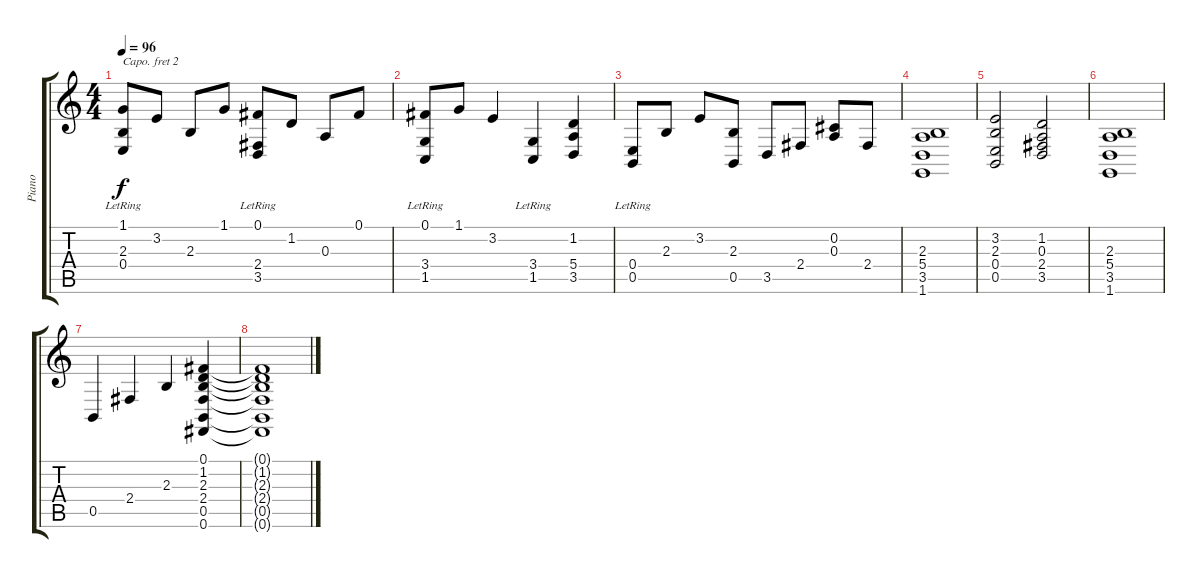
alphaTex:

\track ("Piano" "Piano") {instrument brightacousticpiano}
\staff {score tabs}
\capo 2
\tuning (E4 B3 G3 D3 A2 E2) {hide}
\ts (4 4)
\tempo 96
\clef g2
\ks c
(1.1 2.3 0.4{lr}).8{dy f} 3.2.8 2.3.8 1.1.8 (0.1 2.4 3.5{lr}).8 1.2.8 0.3.8 0.1.8 |
(0.1 3.4 1.5{lr}).8 1.1.8 3.2.4 (3.4 1.5{lr}).4 (1.2 5.4 3.5).4 |
(0.4{lr} 0.5).8 2.3.8 3.2.8 (2.3 0.5).8 3.5.8 2.4.8 (0.2 0.3).8 2.4.8 |
(2.3 5.4 3.5 1.6).1 |
(3.2 2.3 0.4 0.5).2 (1.2 0.3 2.4 3.5).2 |
(2.3 5.4 3.5 1.6).1 |
0.5.4 2.4.4 2.3.4 (0.1 1.2 2.3 2.4 0.5 0.6).4 |
(0.1{t} 1.2{t} 2.3{t} 2.4{t} 0.5{t} 0.6{t}).1
